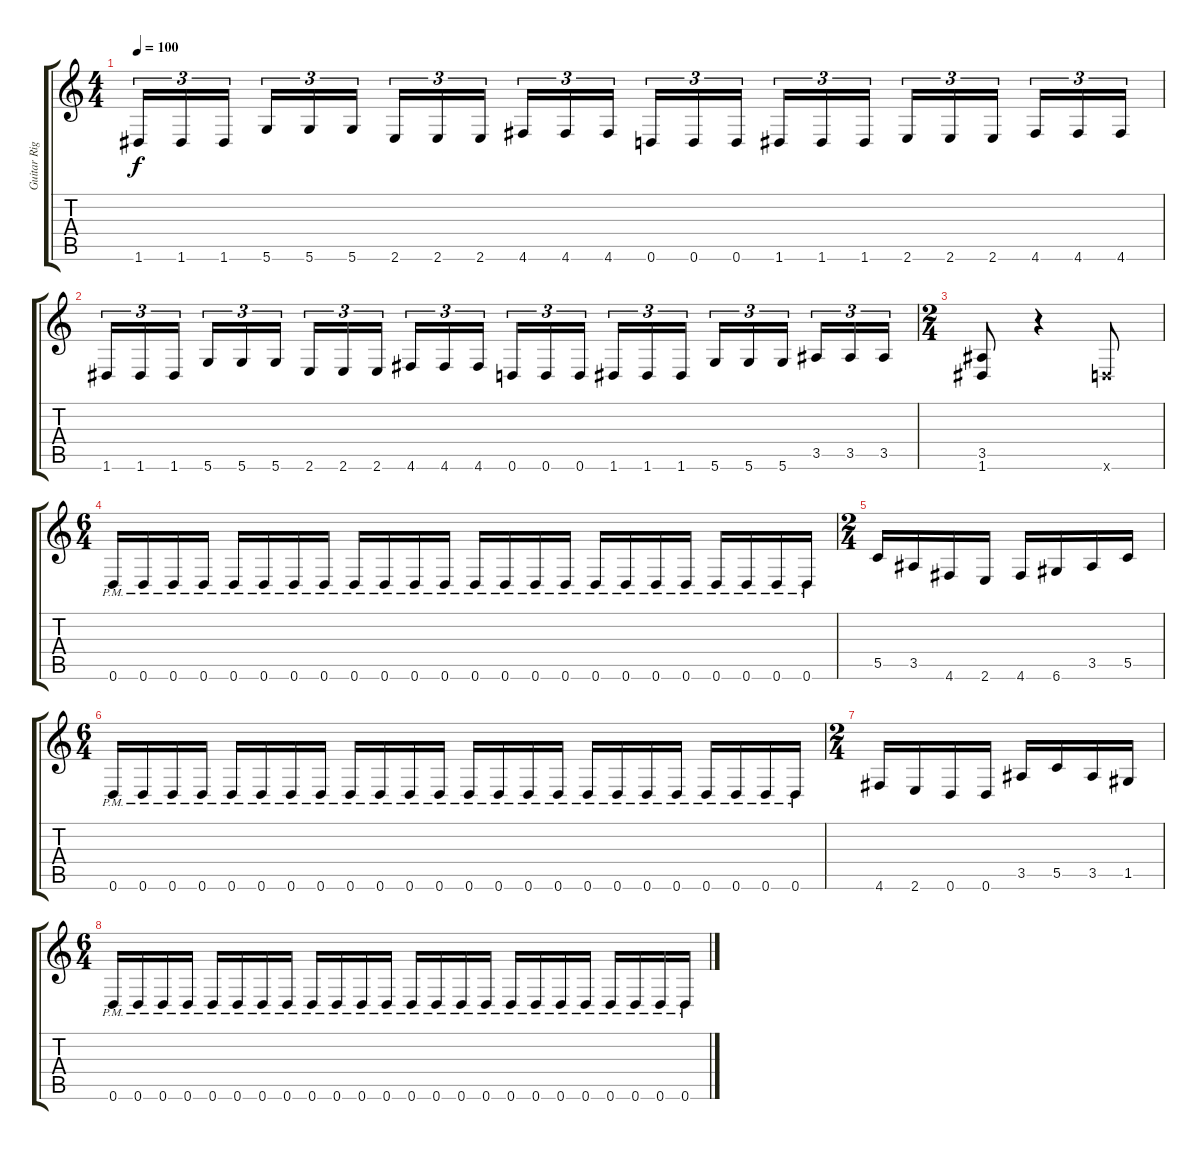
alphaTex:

\track ("Guitar Right" "Guitar Rig") {instrument distortionguitar}
\staff {score tabs}
\tuning (D4 A3 F3 C3 G2 D2) {hide}
\ts (4 4)
\tempo 100
\clef g2
\ks c
1.6.16{tu (3 2) dy f} 1.6.16{tu (3 2)} 1.6.16{tu (3 2) beam splitsecondary} 5.6.16{tu (3 2)} 5.6.16{tu (3 2)} 5.6.16{tu (3 2)} 2.6.16{tu (3 2)} 2.6.16{tu (3 2)} 2.6.16{tu (3 2) beam splitsecondary} 4.6.16{tu (3 2)} 4.6.16{tu (3 2)} 4.6.16{tu (3 2)} 0.6.16{tu (3 2)} 0.6.16{tu (3 2)} 0.6.16{tu (3 2) beam splitsecondary} 1.6.16{tu (3 2)} 1.6.16{tu (3 2)} 1.6.16{tu (3 2)} 2.6.16{tu (3 2)} 2.6.16{tu (3 2)} 2.6.16{tu (3 2) beam splitsecondary} 4.6.16{tu (3 2)} 4.6.16{tu (3 2)} 4.6.16{tu (3 2)} |
1.6.16{tu (3 2)} 1.6.16{tu (3 2)} 1.6.16{tu (3 2) beam splitsecondary} 5.6.16{tu (3 2)} 5.6.16{tu (3 2)} 5.6.16{tu (3 2)} 2.6.16{tu (3 2)} 2.6.16{tu (3 2)} 2.6.16{tu (3 2) beam splitsecondary} 4.6.16{tu (3 2)} 4.6.16{tu (3 2)} 4.6.16{tu (3 2)} 0.6.16{tu (3 2)} 0.6.16{tu (3 2)} 0.6.16{tu (3 2) beam splitsecondary} 1.6.16{tu (3 2)} 1.6.16{tu (3 2)} 1.6.16{tu (3 2)} 5.6.16{tu (3 2)} 5.6.16{tu (3 2)} 5.6.16{tu (3 2) beam splitsecondary} 3.5.16{tu (3 2)} 3.5.16{tu (3 2)} 3.5.16{tu (3 2)} |
\ts (2 4)
(3.5 1.6).8 r.4 0.6{x}.8 |
\ts (6 4)
0.6{pm}.16 0.6{pm}.16 0.6{pm}.16 0.6{pm}.16 0.6{pm}.16 0.6{pm}.16 0.6{pm}.16 0.6{pm}.16 0.6{pm}.16 0.6{pm}.16 0.6{pm}.16 0.6{pm}.16 0.6{pm}.16 0.6{pm}.16 0.6{pm}.16 0.6{pm}.16 0.6{pm}.16 0.6{pm}.16 0.6{pm}.16 0.6{pm}.16 0.6{pm}.16 0.6{pm}.16 0.6{pm}.16 0.6{pm}.16 |
\ts (2 4)
5.5.16 3.5.16 4.6.16 2.6.16 4.6.16 6.6.16 3.5.16 5.5.16 |
\ts (6 4)
0.6{pm}.16 0.6{pm}.16 0.6{pm}.16 0.6{pm}.16 0.6{pm}.16 0.6{pm}.16 0.6{pm}.16 0.6{pm}.16 0.6{pm}.16 0.6{pm}.16 0.6{pm}.16 0.6{pm}.16 0.6{pm}.16 0.6{pm}.16 0.6{pm}.16 0.6{pm}.16 0.6{pm}.16 0.6{pm}.16 0.6{pm}.16 0.6{pm}.16 0.6{pm}.16 0.6{pm}.16 0.6{pm}.16 0.6{pm}.16 |
\ts (2 4)
4.6.16 2.6.16 0.6.16 0.6.16 3.5.16 5.5.16 3.5.16 1.5.16 |
\ts (6 4)
0.6{pm}.16 0.6{pm}.16 0.6{pm}.16 0.6{pm}.16 0.6{pm}.16 0.6{pm}.16 0.6{pm}.16 0.6{pm}.16 0.6{pm}.16 0.6{pm}.16 0.6{pm}.16 0.6{pm}.16 0.6{pm}.16 0.6{pm}.16 0.6{pm}.16 0.6{pm}.16 0.6{pm}.16 0.6{pm}.16 0.6{pm}.16 0.6{pm}.16 0.6{pm}.16 0.6{pm}.16 0.6{pm}.16 0.6{pm}.16
